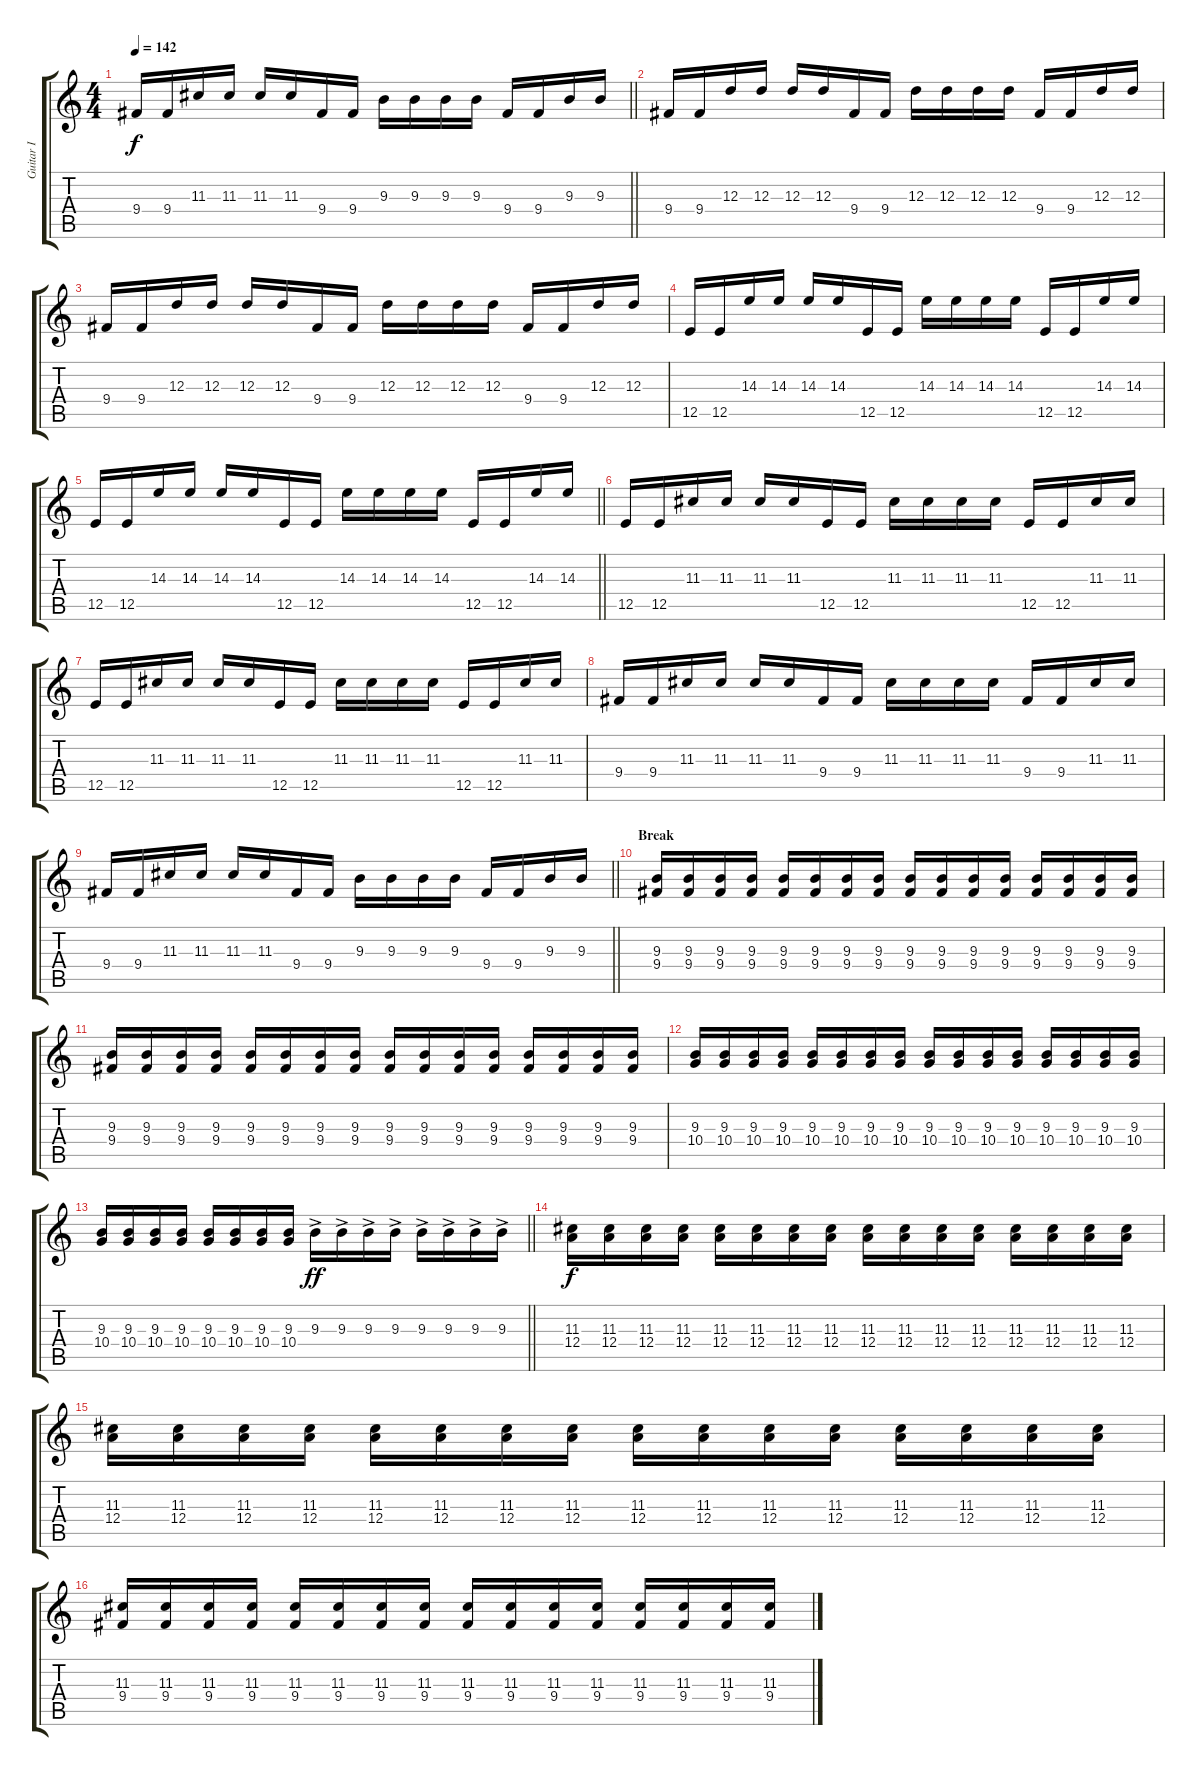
\track ("Guitar I" "Guitar I") {instrument distortionguitar}
\staff {score tabs}
\tuning (B3 Gb3 D3 A2 E2 B1) {hide}
\ts (4 4)
\tempo 142
\clef g2
\barLineRight lightlight
\ks c
9.4.16{dy f} 9.4.16 11.3.16 11.3.16 11.3.16 11.3.16 9.4.16 9.4.16 9.3.16 9.3.16 9.3.16 9.3.16 9.4.16 9.4.16 9.3.16 9.3.16 |
\section ("" "")
9.4.16 9.4.16 12.3.16 12.3.16 12.3.16 12.3.16 9.4.16 9.4.16 12.3.16 12.3.16 12.3.16 12.3.16 9.4.16 9.4.16 12.3.16 12.3.16 |
9.4.16 9.4.16 12.3.16 12.3.16 12.3.16 12.3.16 9.4.16 9.4.16 12.3.16 12.3.16 12.3.16 12.3.16 9.4.16 9.4.16 12.3.16 12.3.16 |
12.5.16 12.5.16 14.3.16 14.3.16 14.3.16 14.3.16 12.5.16 12.5.16 14.3.16 14.3.16 14.3.16 14.3.16 12.5.16 12.5.16 14.3.16 14.3.16 |
\barLineRight lightlight
12.5.16 12.5.16 14.3.16 14.3.16 14.3.16 14.3.16 12.5.16 12.5.16 14.3.16 14.3.16 14.3.16 14.3.16 12.5.16 12.5.16 14.3.16 14.3.16 |
\section ("" "")
12.5.16 12.5.16 11.3.16 11.3.16 11.3.16 11.3.16 12.5.16 12.5.16 11.3.16 11.3.16 11.3.16 11.3.16 12.5.16 12.5.16 11.3.16 11.3.16 |
12.5.16 12.5.16 11.3.16 11.3.16 11.3.16 11.3.16 12.5.16 12.5.16 11.3.16 11.3.16 11.3.16 11.3.16 12.5.16 12.5.16 11.3.16 11.3.16 |
9.4.16 9.4.16 11.3.16 11.3.16 11.3.16 11.3.16 9.4.16 9.4.16 11.3.16 11.3.16 11.3.16 11.3.16 9.4.16 9.4.16 11.3.16 11.3.16 |
\barLineRight lightlight
9.4.16 9.4.16 11.3.16 11.3.16 11.3.16 11.3.16 9.4.16 9.4.16 9.3.16 9.3.16 9.3.16 9.3.16 9.4.16 9.4.16 9.3.16 9.3.16 |
\section ("" "Break")
(9.3 9.4).16{volume 12} (9.3 9.4).16 (9.3 9.4).16 (9.3 9.4).16 (9.3 9.4).16 (9.3 9.4).16 (9.3 9.4).16 (9.3 9.4).16 (9.3 9.4).16 (9.3 9.4).16 (9.3 9.4).16 (9.3 9.4).16 (9.3 9.4).16 (9.3 9.4).16 (9.3 9.4).16 (9.3 9.4).16 |
(9.3 9.4).16 (9.3 9.4).16 (9.3 9.4).16 (9.3 9.4).16 (9.3 9.4).16 (9.3 9.4).16 (9.3 9.4).16 (9.3 9.4).16 (9.3 9.4).16 (9.3 9.4).16 (9.3 9.4).16 (9.3 9.4).16 (9.3 9.4).16 (9.3 9.4).16 (9.3 9.4).16 (9.3 9.4).16 |
(9.3 10.4).16 (9.3 10.4).16 (9.3 10.4).16 (9.3 10.4).16 (9.3 10.4).16 (9.3 10.4).16 (9.3 10.4).16 (9.3 10.4).16 (9.3 10.4).16 (9.3 10.4).16 (9.3 10.4).16 (9.3 10.4).16 (9.3 10.4).16 (9.3 10.4).16 (9.3 10.4).16 (9.3 10.4).16 |
\barLineRight lightlight
(9.3 10.4).16 (9.3 10.4).16 (9.3 10.4).16 (9.3 10.4).16 (9.3 10.4).16 (9.3 10.4).16 (9.3 10.4).16 (9.3 10.4).16 9.3{ac}.16{dy ff} 9.3{ac}.16 9.3{ac}.16 9.3{ac}.16 9.3{ac}.16 9.3{ac}.16 9.3{ac}.16 9.3{ac}.16 |
\section ("" "")
(11.3 12.4).16{dy f} (11.3 12.4).16 (11.3 12.4).16 (11.3 12.4).16 (11.3 12.4).16 (11.3 12.4).16 (11.3 12.4).16 (11.3 12.4).16 (11.3 12.4).16 (11.3 12.4).16 (11.3 12.4).16 (11.3 12.4).16 (11.3 12.4).16 (11.3 12.4).16 (11.3 12.4).16 (11.3 12.4).16 |
(11.3 12.4).16 (11.3 12.4).16 (11.3 12.4).16 (11.3 12.4).16 (11.3 12.4).16 (11.3 12.4).16 (11.3 12.4).16 (11.3 12.4).16 (11.3 12.4).16 (11.3 12.4).16 (11.3 12.4).16 (11.3 12.4).16 (11.3 12.4).16 (11.3 12.4).16 (11.3 12.4).16 (11.3 12.4).16 |
(11.3 9.4).16 (11.3 9.4).16 (11.3 9.4).16 (11.3 9.4).16 (11.3 9.4).16 (11.3 9.4).16 (11.3 9.4).16 (11.3 9.4).16 (11.3 9.4).16 (11.3 9.4).16 (11.3 9.4).16 (11.3 9.4).16 (11.3 9.4).16 (11.3 9.4).16 (11.3 9.4).16 (11.3 9.4).16
